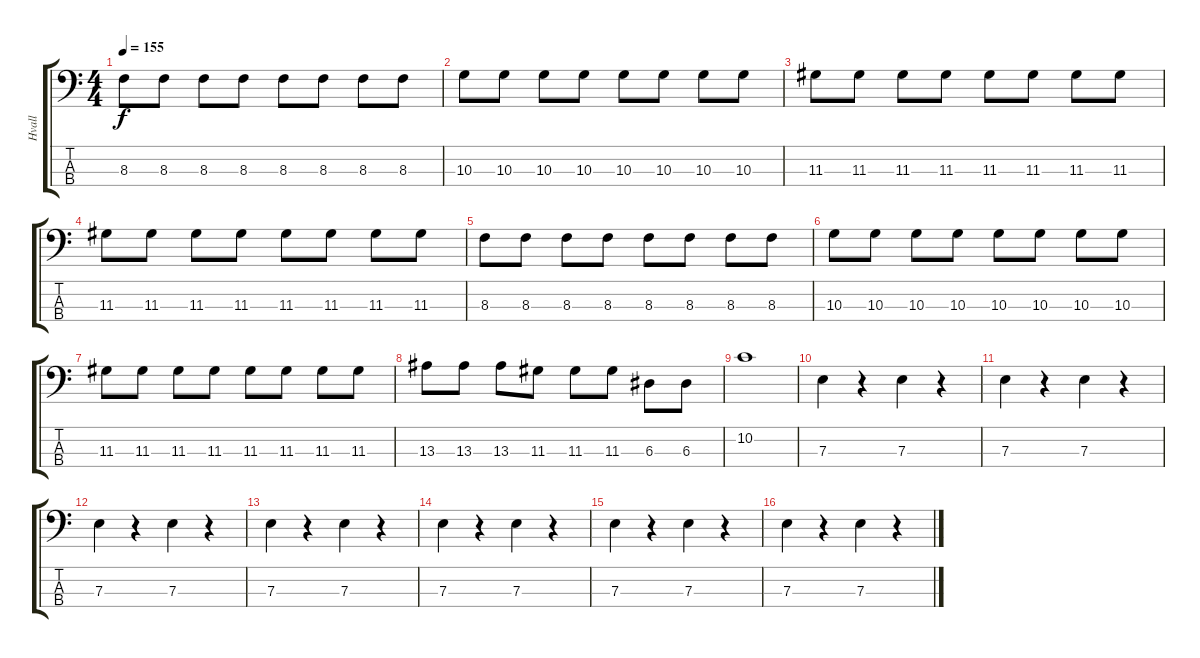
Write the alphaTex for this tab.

\track ("Hvall" "Hvall") {instrument electricbasspick}
\staff {score tabs}
\tuning (G2 D2 A1 E1) {hide}
\ts (4 4)
\tempo 155
\clef f4
\ks c
8.3.8{dy f} 8.3.8 8.3.8 8.3.8 8.3.8 8.3.8 8.3.8 8.3.8 |
10.3.8 10.3.8 10.3.8 10.3.8 10.3.8 10.3.8 10.3.8 10.3.8 |
11.3.8 11.3.8 11.3.8 11.3.8 11.3.8 11.3.8 11.3.8 11.3.8 |
11.3.8 11.3.8 11.3.8 11.3.8 11.3.8 11.3.8 11.3.8 11.3.8 |
8.3.8 8.3.8 8.3.8 8.3.8 8.3.8 8.3.8 8.3.8 8.3.8 |
10.3.8 10.3.8 10.3.8 10.3.8 10.3.8 10.3.8 10.3.8 10.3.8 |
11.3.8 11.3.8 11.3.8 11.3.8 11.3.8 11.3.8 11.3.8 11.3.8 |
13.3.8 13.3.8 13.3.8 11.3.8 11.3.8 11.3.8 6.3.8 6.3.8 |
10.2.1 |
7.3.4 r.4 7.3.4 r.4 |
7.3.4 r.4 7.3.4 r.4 |
7.3.4 r.4 7.3.4 r.4 |
7.3.4 r.4 7.3.4 r.4 |
7.3.4 r.4 7.3.4 r.4 |
7.3.4 r.4 7.3.4 r.4 |
7.3.4 r.4 7.3.4 r.4
